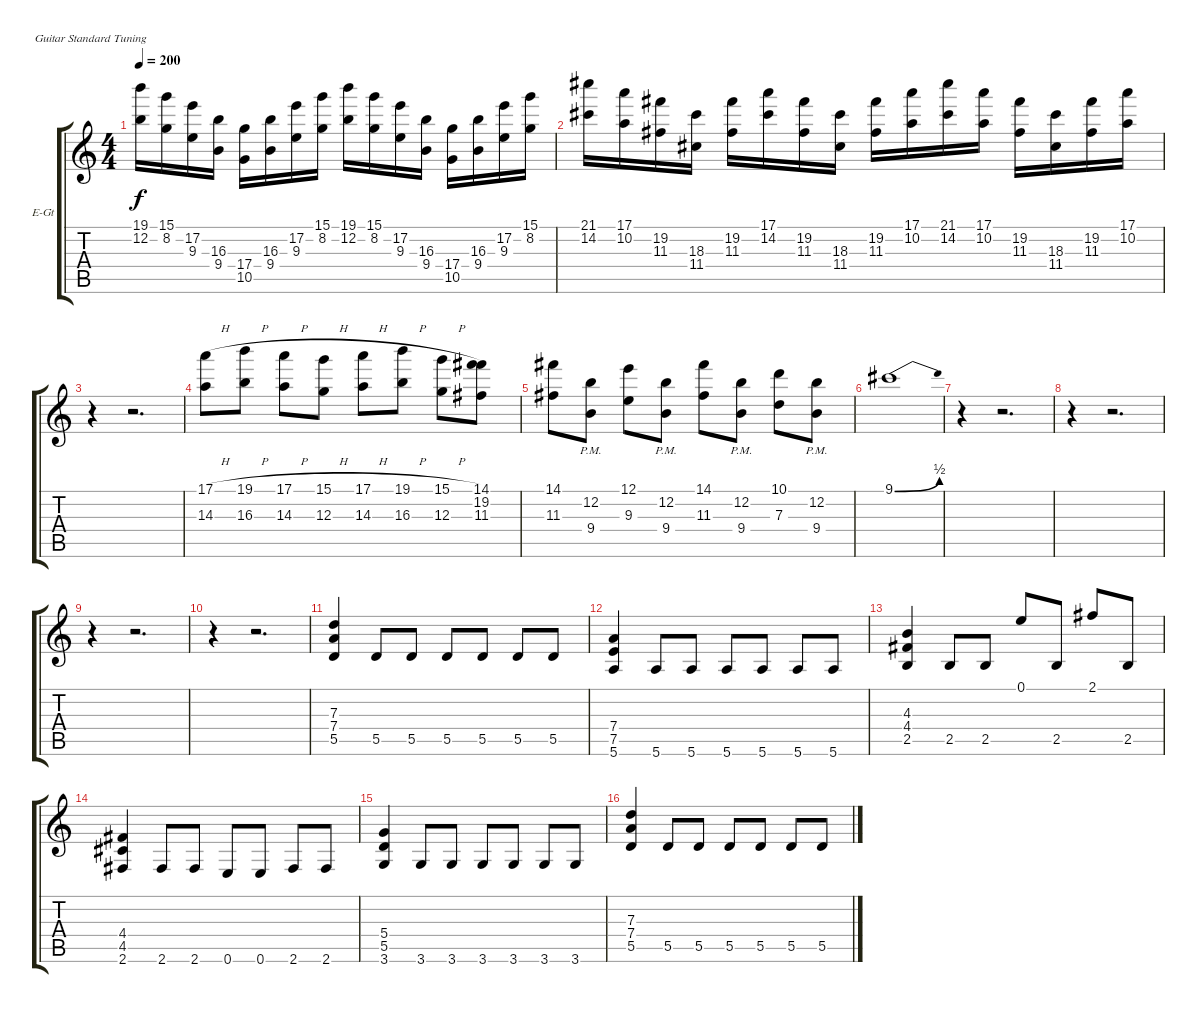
\bracketExtendMode groupsimilarinstruments
\firstSystemTrackNameOrientation horizontal
\otherSystemsTrackNameOrientation horizontal
\track ("Second Guitar" "E-Gt") {instrument overdrivenguitar}
\staff {score tabs}
\tuning (E4 B3 G3 D3 A2 E2)
\ts (4 4)
\tempo 200
\clef g2
\ks c
(19.1 12.2).16{dy f} (15.1 8.2).16 (17.2 9.3).16 (16.3 9.4).16 (17.4 10.5).16 (16.3 9.4).16 (17.2 9.3).16 (15.1 8.2).16 (19.1 12.2).16 (15.1 8.2).16 (17.2 9.3).16 (16.3 9.4).16 (17.4 10.5).16 (16.3 9.4).16 (17.2 9.3).16 (15.1 8.2).16 |
(21.1 14.2).16 (17.1 10.2).16 (19.2 11.3).16 (18.3 11.4).16 (19.2 11.3).16 (17.1 14.2).16 (19.2 11.3).16 (18.3 11.4).16 (19.2 11.3).16 (17.1 10.2).16 (21.1 14.2).16 (17.1 10.2).16 (19.2 11.3).16 (18.3 11.4).16 (19.2 11.3).16 (17.1 10.2).16 |
r.4 r.2{d} |
(17.1{h} 14.3).8 (19.1{h} 16.3).8 (17.1{h} 14.3).8 (15.1{h} 12.3).8 (17.1{h} 14.3).8 (19.1{h} 16.3).8 (15.1{h} 12.3).8 (14.1 19.2 11.3).8 |
(14.1 11.3).8 (12.2{pm} 9.4).8 (12.1 9.3).8 (12.2{pm} 9.4).8 (14.1 11.3).8 (12.2{pm} 9.4).8 (10.1 7.3).8 (12.2{pm} 9.4).8 |
9.1{be (bend 0 0 60 2)}.1 |
r.4 r.2{d} |
r.4 r.2{d} |
r.4 r.2{d} |
r.4 r.2{d} |
(7.3 7.4 5.5).4 5.5.8 5.5.8 5.5.8 5.5.8 5.5.8 5.5.8 |
(7.4 7.5 5.6).4 5.6.8 5.6.8 5.6.8 5.6.8 5.6.8 5.6.8 |
(4.3 4.4 2.5).4 2.5.8 2.5.8 0.1.8 2.5.8 2.1.8 2.5.8 |
(4.4 4.5 2.6).4 2.6.8 2.6.8 0.6.8 0.6.8 2.6.8 2.6.8 |
(5.4 5.5 3.6).4 3.6.8 3.6.8 3.6.8 3.6.8 3.6.8 3.6.8 |
(7.3 7.4 5.5).4 5.5.8 5.5.8 5.5.8 5.5.8 5.5.8 5.5.8
